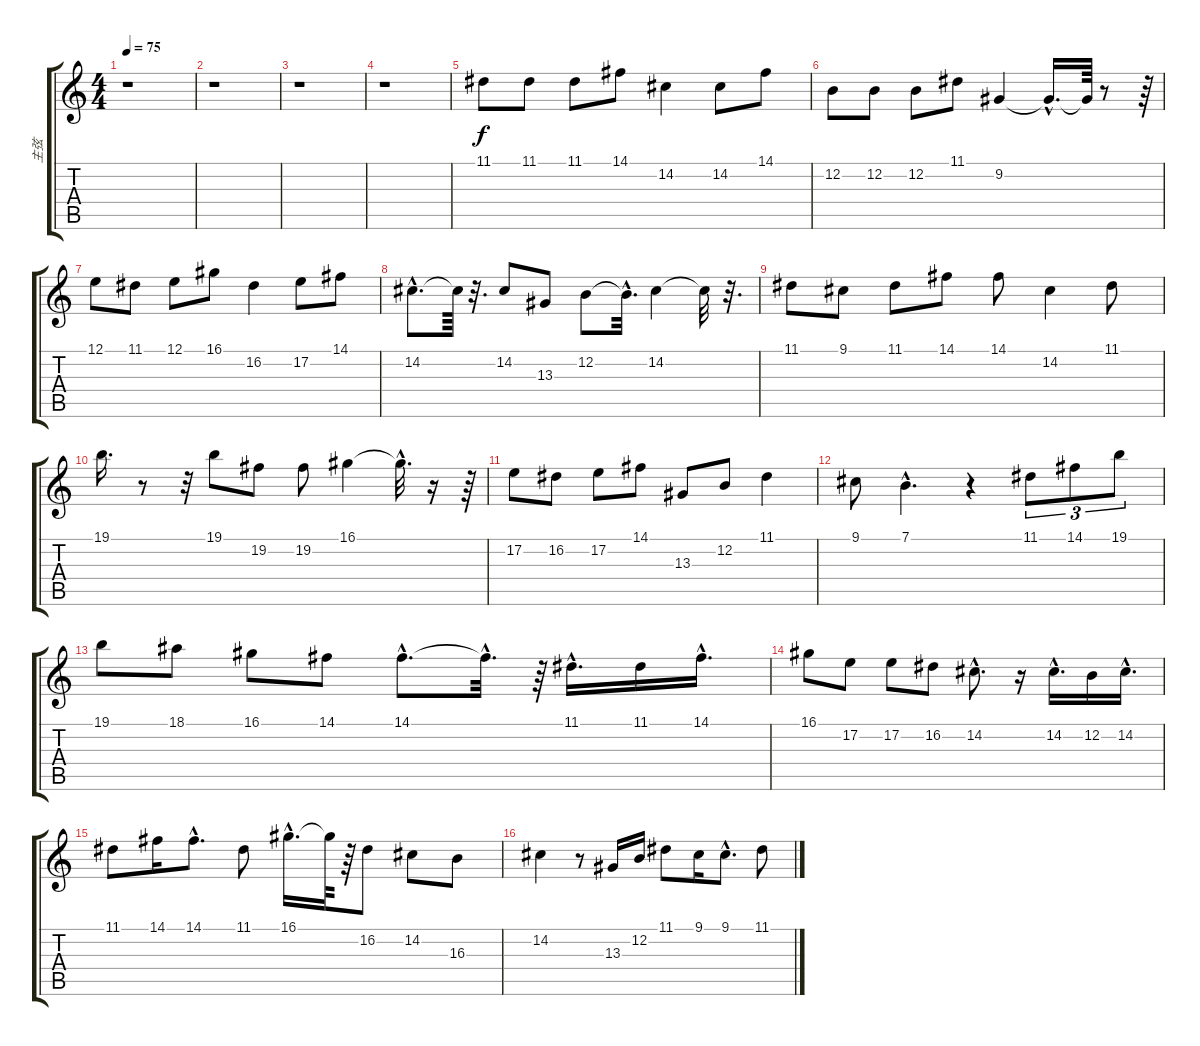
\track ("主弦" "主弦") {instrument flute}
\staff {score tabs}
\tuning (E4 B3 G3 D3 A2 E2) {hide}
\ts (4 4)
\tempo 75
\clef g2
\ks c
r.1{dy f instrument flute} |
r.1 |
r.1 |
r.1 |
11.1.8 11.1.8 11.1.8 14.1.8 14.2.4 14.2.8 14.1.8 |
12.2.8 12.2.8 12.2.8 11.1.8 9.2.4 9.2{hac t}.16{d} 9.2{t}.64 r.8 r.64 |
12.1.8 11.1.8 12.1.8 16.1.8 16.2.4 17.2.8 14.1.8 |
14.2{hac}.8{d} 14.2{t}.64 r.32{d} 14.2.8 13.3.8 12.2.8 12.2{hac t}.32{d} 14.2.4 14.2{t}.32 r.32{d} |
11.1.8 9.1.8 11.1.8 14.1.8 14.1.8 14.2.4 11.1.8 |
19.1.16{d} r.8 r.32 19.1.8 19.2.8 19.2.8 16.1.4 16.1{hac t}.32{d} r.16 r.64 |
17.2.8 16.2.8 17.2.8 14.1.8 13.3.8 12.2.8 11.1.4 |
9.1.8 7.1{hac}.4{d} r.4 11.1.8{tu (3 2)} 14.1.8{tu (3 2)} 19.1.8{tu (3 2)} |
19.1.8 18.1.8 16.1.8 14.1.8 14.1{hac}.8{d} 14.1{hac t}.32{d} r.64 11.1{hac}.16{d} 11.1.16 14.1{hac}.16{d} |
16.1.8 17.2.8 17.2.8 16.2.8 14.2{hac}.8{d} r.16 14.2{hac}.16{d} 12.2.16 14.2{hac}.16{d} |
11.1.8 14.1.16 14.1{hac}.8{d} 11.1.8 16.1{hac}.16{d} 16.1{t}.64 r.64 16.2.8 14.2.8 16.3.8 |
14.2.4 r.8 13.3.16 12.2.16 11.1.8 9.1.16 9.1{hac}.8{d} 11.1.8
